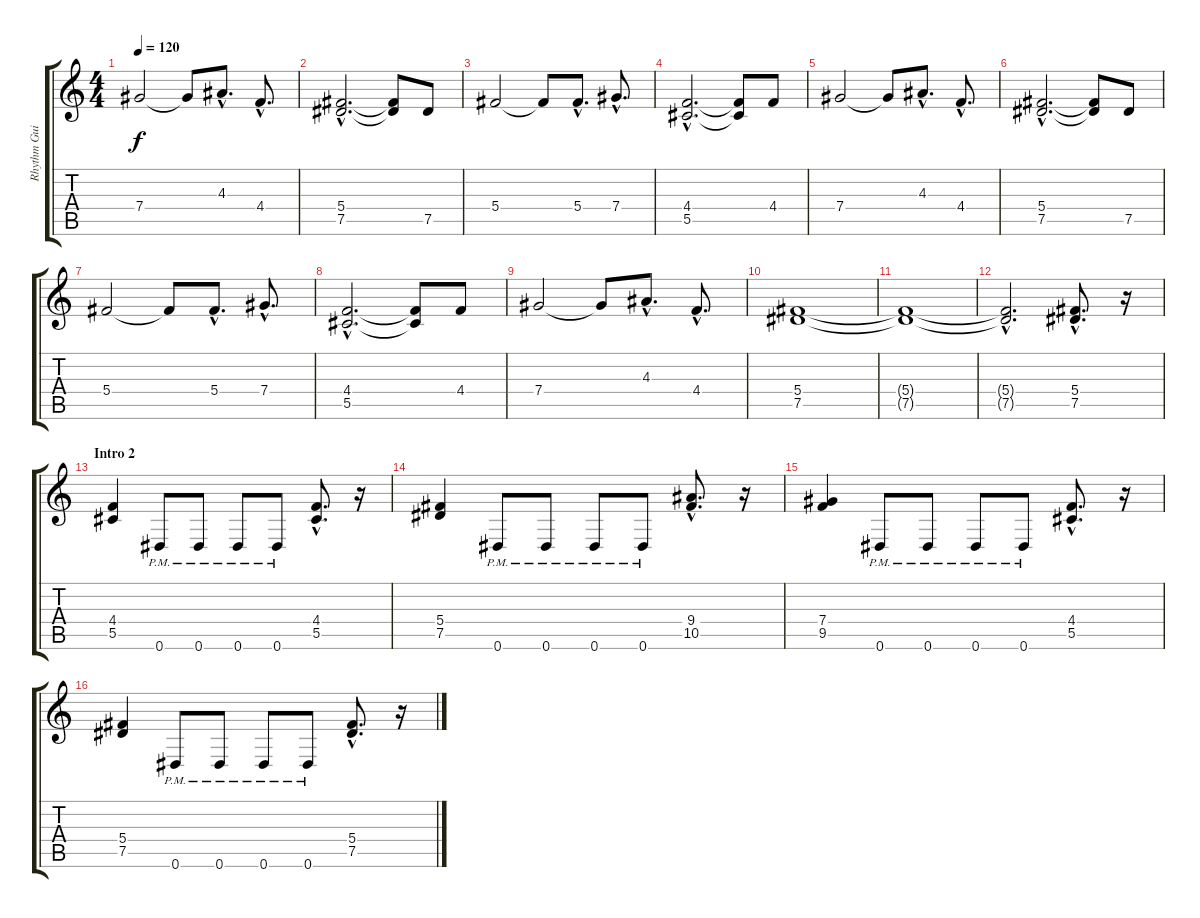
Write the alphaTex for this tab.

\track ("Rhythm Guitar" "Rhythm Gui") {instrument distortionguitar}
\staff {score tabs}
\tuning (Eb4 Bb3 Gb3 Db3 Ab2 Eb2) {hide}
\ts (4 4)
\tempo 120
\clef g2
\ks c
7.4.2{dy f} 7.4{t}.8 4.3{hac}.8{d} 4.4{hac}.8{d} |
(5.4{hac} 7.5{hac}).2{d} (5.4{t} 7.5{t}).8 7.5.8 |
5.4.2 5.4{t}.8 5.4{hac}.8{d} 7.4{hac}.8{d} |
(4.4{hac} 5.5{hac}).2{d} (4.4{t} 5.5{t}).8 4.4.8 |
7.4.2 7.4{t}.8 4.3{hac}.8{d} 4.4{hac}.8{d} |
(5.4{hac} 7.5{hac}).2{d} (5.4{t} 7.5{t}).8 7.5.8 |
5.4.2 5.4{t}.8 5.4{hac}.8{d} 7.4{hac}.8{d} |
(4.4{hac} 5.5{hac}).2{d} (4.4{t} 5.5{t}).8 4.4.8 |
7.4.2 7.4{t}.8 4.3{hac}.8{d} 4.4{hac}.8{d} |
(5.4 7.5).1 |
(5.4{t} 7.5{t}).1 |
(5.4{hac t} 7.5{hac t}).2{d} (5.4{hac} 7.5{hac}).8{d instrument distortionguitar} r.16 |
\section ("" "Intro 2")
(4.4 5.5).4 0.6{pm}.8 0.6{pm}.8 0.6{pm}.8 0.6{pm}.8 (4.4{hac} 5.5{hac}).8{d} r.16 |
(5.4 7.5).4 0.6{pm}.8 0.6{pm}.8 0.6{pm}.8 0.6{pm}.8 (9.4{hac} 10.5{hac}).8{d} r.16 |
(7.4 9.5).4 0.6{pm}.8 0.6{pm}.8 0.6{pm}.8 0.6{pm}.8 (4.4{hac} 5.5{hac}).8{d} r.16 |
(5.4 7.5).4 0.6{pm}.8 0.6{pm}.8 0.6{pm}.8 0.6{pm}.8 (5.4{hac} 7.5{hac}).8{d} r.16
